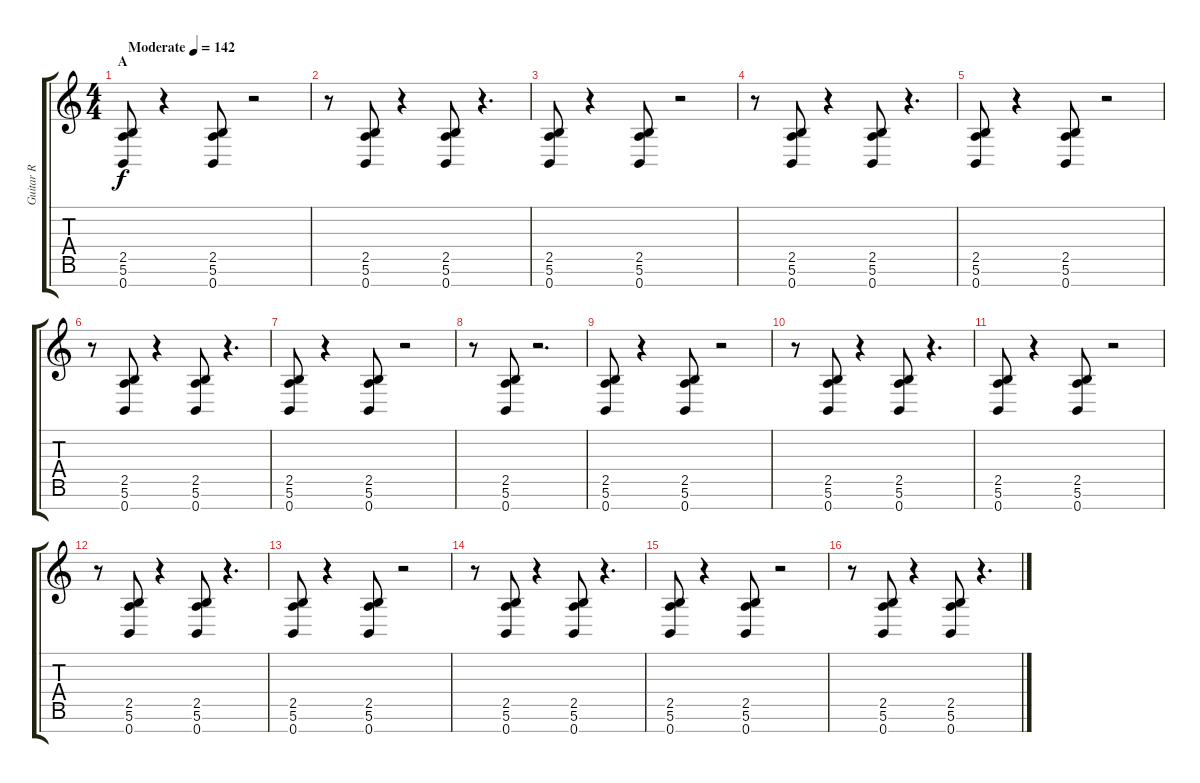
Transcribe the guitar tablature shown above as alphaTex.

\track ("Guitar R" "Guitar R") {instrument overdrivenguitar}
\staff {score tabs}
\tuning (E4 B3 G3 D3 A2 E2 B1) {hide}
\ts (4 4)
\section ("" "A")
\tempo (142 "Moderate")
\clef g2
\ks c
(2.5 5.6 0.7).8{dy f instrument overdrivenguitar} r.4 (2.5 5.6 0.7).8 r.2 |
r.8 (2.5 5.6 0.7).8 r.4 (2.5 5.6 0.7).8 r.4{d} |
(2.5 5.6 0.7).8 r.4 (2.5 5.6 0.7).8 r.2 |
r.8 (2.5 5.6 0.7).8 r.4 (2.5 5.6 0.7).8 r.4{d} |
(2.5 5.6 0.7).8 r.4 (2.5 5.6 0.7).8 r.2 |
r.8 (2.5 5.6 0.7).8 r.4 (2.5 5.6 0.7).8 r.4{d} |
(2.5 5.6 0.7).8 r.4 (2.5 5.6 0.7).8 r.2 |
r.8 (2.5 5.6 0.7).8 r.2{d} |
(2.5 5.6 0.7).8 r.4 (2.5 5.6 0.7).8 r.2 |
r.8 (2.5 5.6 0.7).8 r.4 (2.5 5.6 0.7).8 r.4{d} |
(2.5 5.6 0.7).8 r.4 (2.5 5.6 0.7).8 r.2 |
r.8 (2.5 5.6 0.7).8 r.4 (2.5 5.6 0.7).8 r.4{d} |
(2.5 5.6 0.7).8 r.4 (2.5 5.6 0.7).8 r.2 |
r.8 (2.5 5.6 0.7).8 r.4 (2.5 5.6 0.7).8 r.4{d} |
(2.5 5.6 0.7).8 r.4 (2.5 5.6 0.7).8 r.2 |
r.8 (2.5 5.6 0.7).8 r.4 (2.5 5.6 0.7).8 r.4{d}
